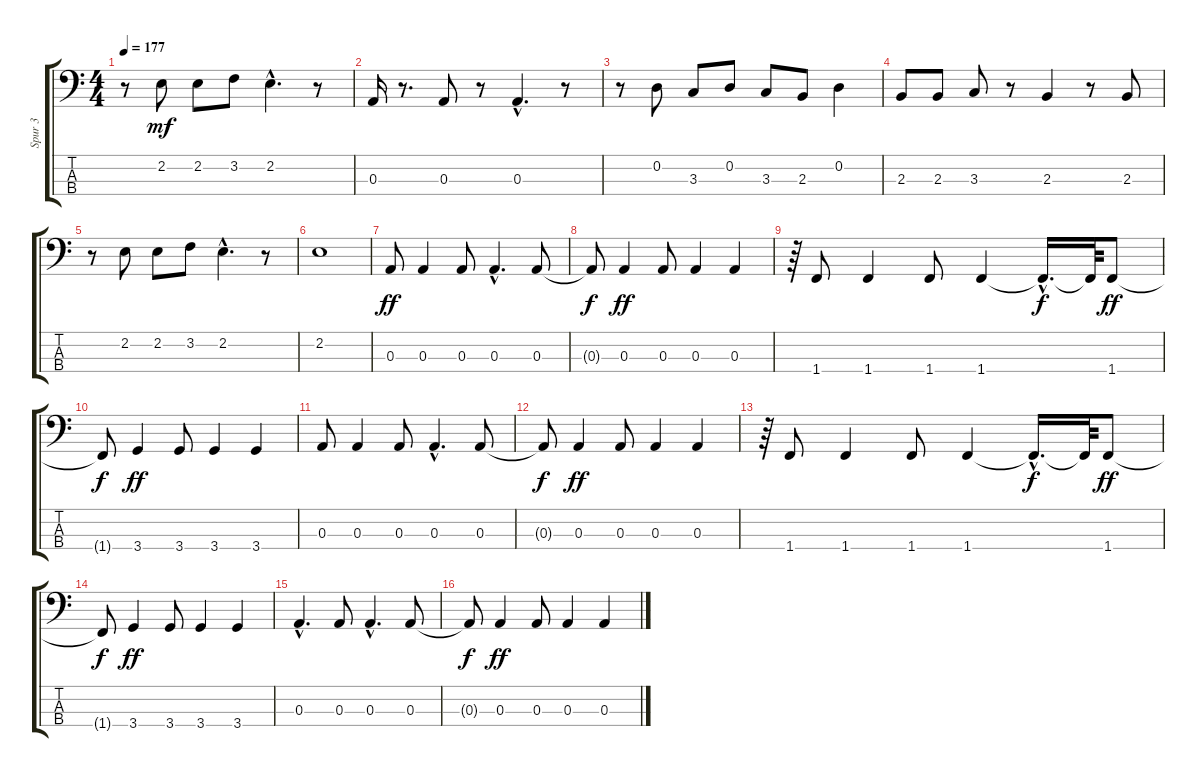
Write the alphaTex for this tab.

\track ("Spur 3" "Spur 3") {instrument electricbassfinger}
\staff {score tabs}
\tuning (G2 D2 A1 E1) {hide}
\ts (4 4)
\tempo 177
\clef f4
\ks c
r.8{dy mf} 2.2.8 2.2.8 3.2.8 2.2{hac}.4{d} r.8 |
0.3.16 r.8{d} 0.3.8 r.8 0.3{hac}.4{d} r.8 |
r.8 0.2.8 3.3.8 0.2.8 3.3.8 2.3.8 0.2.4 |
2.3.8 2.3.8 3.3.8 r.8 2.3.4 r.8 2.3.8 |
r.8 2.2.8 2.2.8 3.2.8 2.2{hac}.4{d} r.8 |
2.2.1 |
0.3.8{dy ff} 0.3.4 0.3.8 0.3{hac}.4{d} 0.3.8 |
0.3{t}.8{dy f} 0.3.4{dy ff} 0.3.8 0.3.4 0.3.4 |
r.64 1.4.8 1.4.4 1.4.8 1.4.4 1.4{hac t}.16{d dy f} 1.4{t}.64 1.4.8{dy ff} |
1.4{t}.8{dy f} 3.4.4{dy ff} 3.4.8 3.4.4 3.4.4 |
0.3.8 0.3.4 0.3.8 0.3{hac}.4{d} 0.3.8 |
0.3{t}.8{dy f} 0.3.4{dy ff} 0.3.8 0.3.4 0.3.4 |
r.64 1.4.8 1.4.4 1.4.8 1.4.4 1.4{hac t}.16{d dy f} 1.4{t}.64 1.4.8{dy ff} |
1.4{t}.8{dy f} 3.4.4{dy ff} 3.4.8 3.4.4 3.4.4 |
0.3{hac}.4{d} 0.3.8 0.3{hac}.4{d} 0.3.8 |
0.3{t}.8{dy f} 0.3.4{dy ff} 0.3.8 0.3.4 0.3.4
